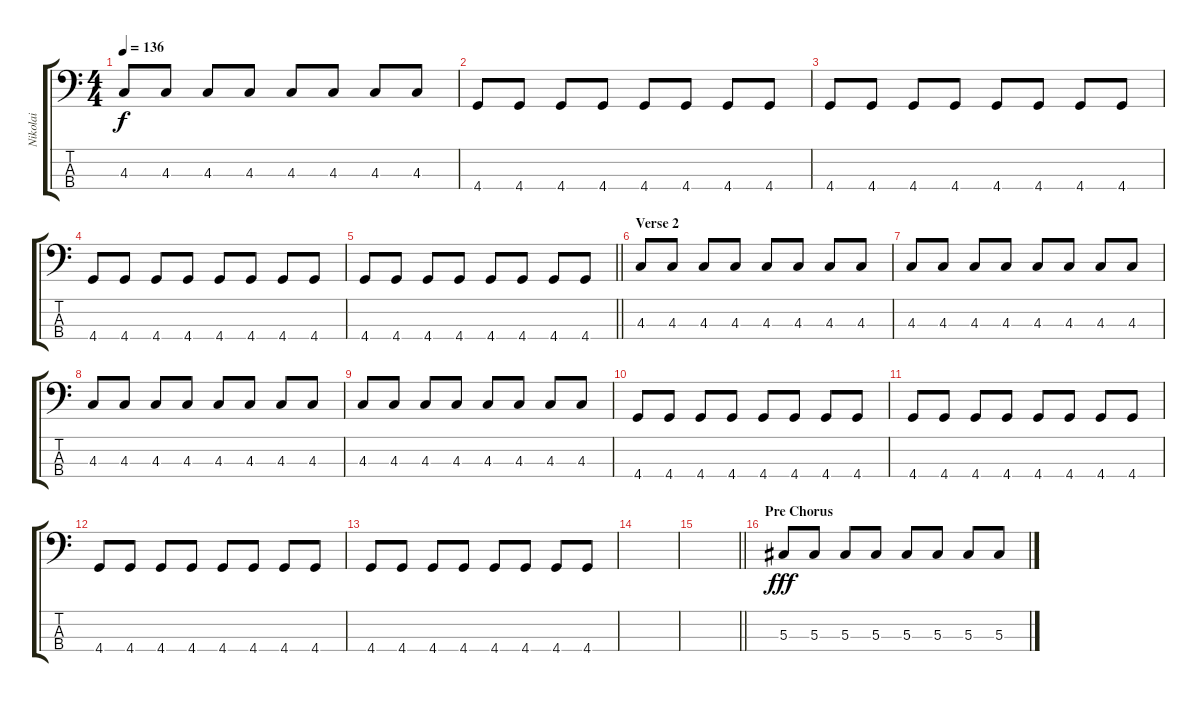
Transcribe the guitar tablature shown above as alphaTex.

\track ("Nikolai" "Nikolai") {instrument electricbassfinger}
\staff {score tabs}
\tuning (Gb2 Db2 Ab1 Eb1) {hide}
\ts (4 4)
\tempo 136
\clef f4
\ks c
4.3.8{dy f} 4.3.8 4.3.8 4.3.8 4.3.8 4.3.8 4.3.8 4.3.8 |
4.4.8 4.4.8 4.4.8 4.4.8 4.4.8 4.4.8 4.4.8 4.4.8 |
4.4.8 4.4.8 4.4.8 4.4.8 4.4.8 4.4.8 4.4.8 4.4.8 |
4.4.8 4.4.8 4.4.8 4.4.8 4.4.8 4.4.8 4.4.8 4.4.8 |
\barLineRight lightlight
4.4.8 4.4.8 4.4.8 4.4.8 4.4.8 4.4.8 4.4.8 4.4.8 |
\section ("" "Verse 2")
4.3.8 4.3.8 4.3.8 4.3.8 4.3.8 4.3.8 4.3.8 4.3.8 |
4.3.8 4.3.8 4.3.8 4.3.8 4.3.8 4.3.8 4.3.8 4.3.8 |
4.3.8 4.3.8 4.3.8 4.3.8 4.3.8 4.3.8 4.3.8 4.3.8 |
4.3.8 4.3.8 4.3.8 4.3.8 4.3.8 4.3.8 4.3.8 4.3.8 |
4.4.8 4.4.8 4.4.8 4.4.8 4.4.8 4.4.8 4.4.8 4.4.8 |
4.4.8 4.4.8 4.4.8 4.4.8 4.4.8 4.4.8 4.4.8 4.4.8 |
4.4.8 4.4.8 4.4.8 4.4.8 4.4.8 4.4.8 4.4.8 4.4.8 |
4.4.8 4.4.8 4.4.8 4.4.8 4.4.8 4.4.8 4.4.8 4.4.8 |
|
\barLineRight lightlight
|
\section ("" "Pre Chorus")
5.3.8{dy fff} 5.3.8 5.3.8 5.3.8 5.3.8 5.3.8 5.3.8 5.3.8
